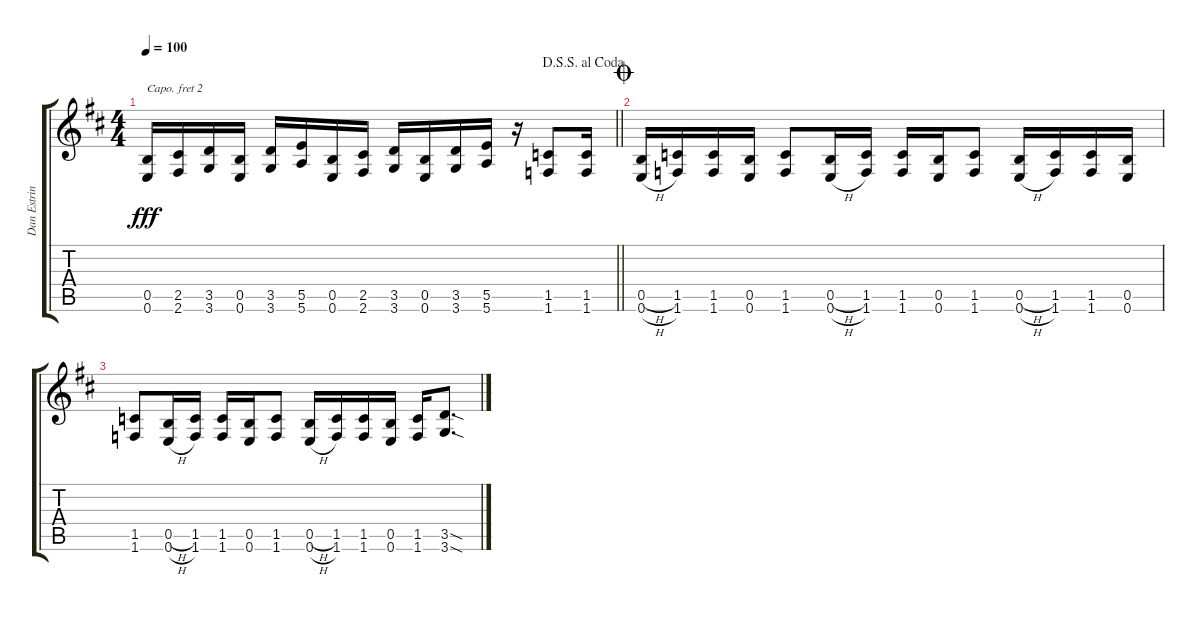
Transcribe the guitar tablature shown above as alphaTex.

\track ("Dan Estrin - Doubled Guitar" "Dan Estrin") {instrument distortionguitar}
\staff {score tabs}
\capo 2
\tuning (E4 B3 G3 D3 A2 D2) {hide}
\ts (4 4)
\jump dalsegnosegnoalcoda
\tempo 100
\clef g2
\barLineRight lightlight
\ks d
(0.5 0.6).16{dy fff} (2.5 2.6).16 (3.5 3.6).16 (0.5 0.6).16 (3.5 3.6).16 (5.5 5.6).16 (0.5 0.6).16 (2.5 2.6).16 (3.5 3.6).16 (0.5 0.6).16 (3.5 3.6).16 (5.5 5.6).16 r.16 (1.5 1.6).8 (1.5 1.6).16 |
\jump coda
(0.5{h} 0.6{h}).16 (1.5 1.6).16 (1.5 1.6).16 (0.5 0.6).16 (1.5 1.6).8 (0.5{h} 0.6{h}).16 (1.5 1.6).16 (1.5 1.6).16 (0.5 0.6).16 (1.5 1.6).8 (0.5{h} 0.6{h}).16 (1.5 1.6).16 (1.5 1.6).16 (0.5 0.6).16 |
(1.5 1.6).8 (0.5{h} 0.6{h}).16 (1.5 1.6).16 (1.5 1.6).16 (0.5 0.6).16 (1.5 1.6).8 (0.5{h} 0.6{h}).16 (1.5 1.6).16 (1.5 1.6).16 (0.5 0.6).16 (1.5 1.6).16 (3.5{sod} 3.6{sod}).8{d}
